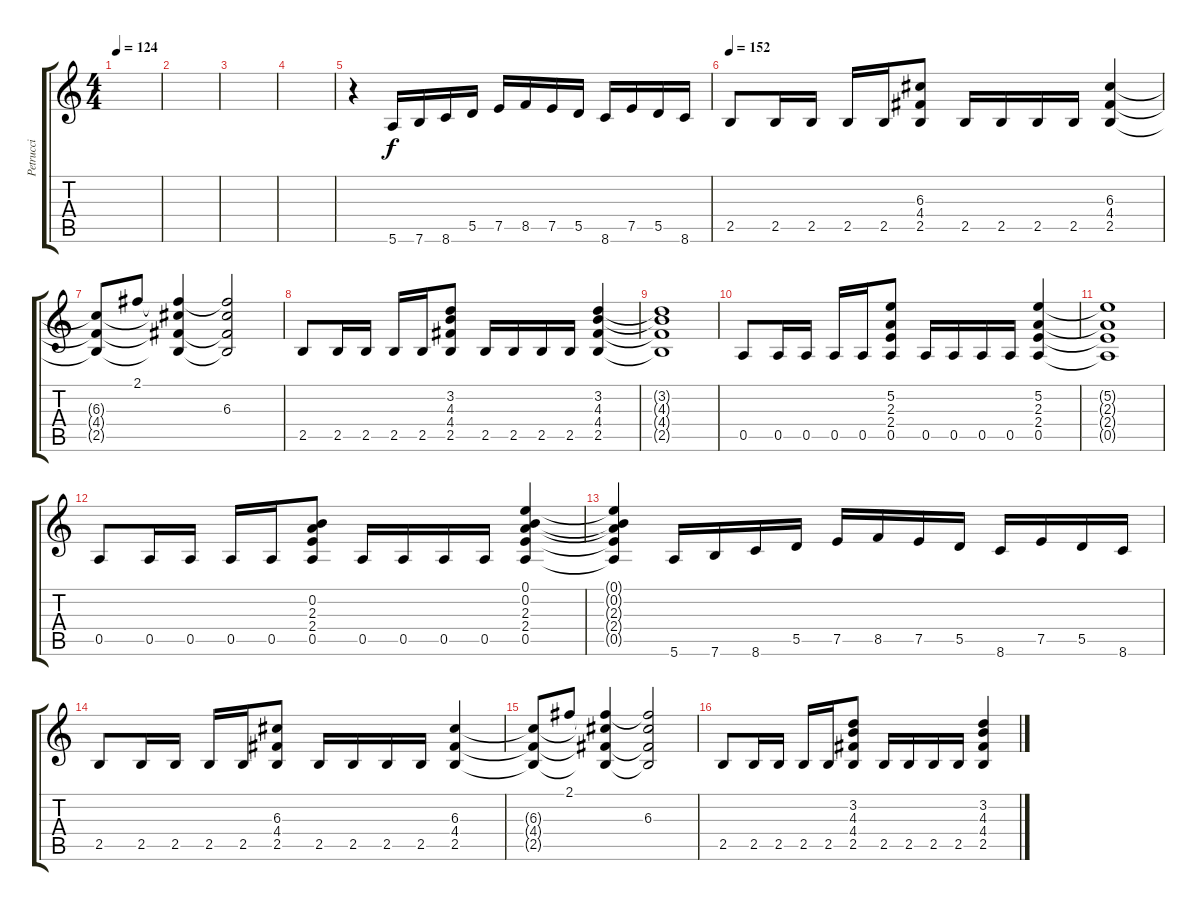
\track ("Petrucci" "Petrucci") {instrument distortionguitar}
\staff {score tabs}
\tuning (E4 B3 G3 D3 A2 E2) {hide}
\ts (4 4)
\tempo 124
\clef g2
\ks c
|
|
|
|
r.4 5.6.16 7.6.16 8.6.16 5.5.16 7.5.16 8.5.16 7.5.16 5.5.16 8.6.16 7.5.16 5.5.16 8.6.16 |
\tempo 152
2.5.8 2.5.16 2.5.16 2.5.16 2.5.16 (6.3 4.4 2.5).8 2.5.16 2.5.16 2.5.16 2.5.16 (6.3 4.4 2.5).4 |
(6.3{t} 4.4{t} 2.5{t}).8 2.1.8 (2.1{t} 6.3{t} 4.4{t} 2.5{t}).4 (2.1{t} 6.3 4.4{t} 2.5{t}).2 |
2.5.8 2.5.16 2.5.16 2.5.16 2.5.16 (3.2 4.3 4.4 2.5).8 2.5.16 2.5.16 2.5.16 2.5.16 (3.2 4.3 4.4 2.5).4 |
(3.2{t} 4.3{t} 4.4{t} 2.5{t}).1 |
0.5.8 0.5.16 0.5.16 0.5.16 0.5.16 (5.2 2.3 2.4 0.5).8 0.5.16 0.5.16 0.5.16 0.5.16 (5.2 2.3 2.4 0.5).4 |
(5.2{t} 2.3{t} 2.4{t} 0.5{t}).1 |
0.5.8 0.5.16 0.5.16 0.5.16 0.5.16 (0.2 2.3 2.4 0.5).8 0.5.16 0.5.16 0.5.16 0.5.16 (0.1 0.2 2.3 2.4 0.5).4 |
(0.1{t} 0.2{t} 2.3{t} 2.4{t} 0.5{t}).4 5.6.16 7.6.16 8.6.16 5.5.16 7.5.16 8.5.16 7.5.16 5.5.16 8.6.16 7.5.16 5.5.16 8.6.16 |
2.5.8 2.5.16 2.5.16 2.5.16 2.5.16 (6.3 4.4 2.5).8 2.5.16 2.5.16 2.5.16 2.5.16 (6.3 4.4 2.5).4 |
(6.3{t} 4.4{t} 2.5{t}).8 2.1.8 (2.1{t} 6.3{t} 4.4{t} 2.5{t}).4 (2.1{t} 6.3 4.4{t} 2.5{t}).2 |
2.5.8 2.5.16 2.5.16 2.5.16 2.5.16 (3.2 4.3 4.4 2.5).8 2.5.16 2.5.16 2.5.16 2.5.16 (3.2 4.3 4.4 2.5).4
